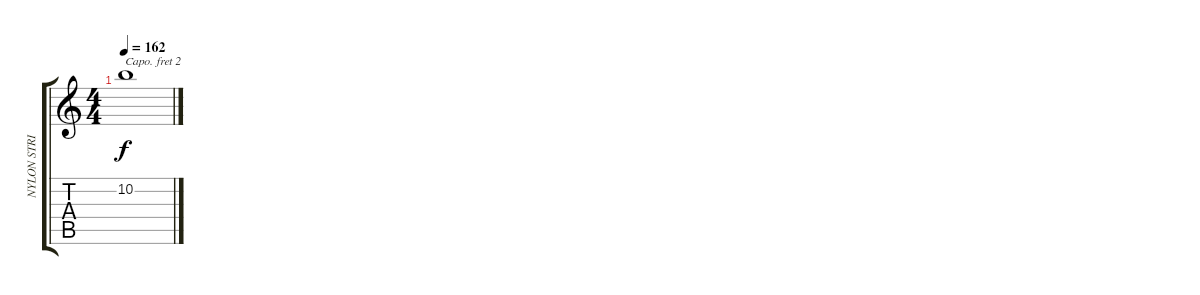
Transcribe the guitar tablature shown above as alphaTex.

\track ("NYLON STRING GTR." "NYLON STRI") {instrument acousticguitarnylon}
\staff {score tabs}
\capo 2
\tuning (E4 B3 G3 D3 A2 E2) {hide}
\ts (4 4)
\tempo 162
\clef g2
\ks c
10.2{t}.1{dy f}
